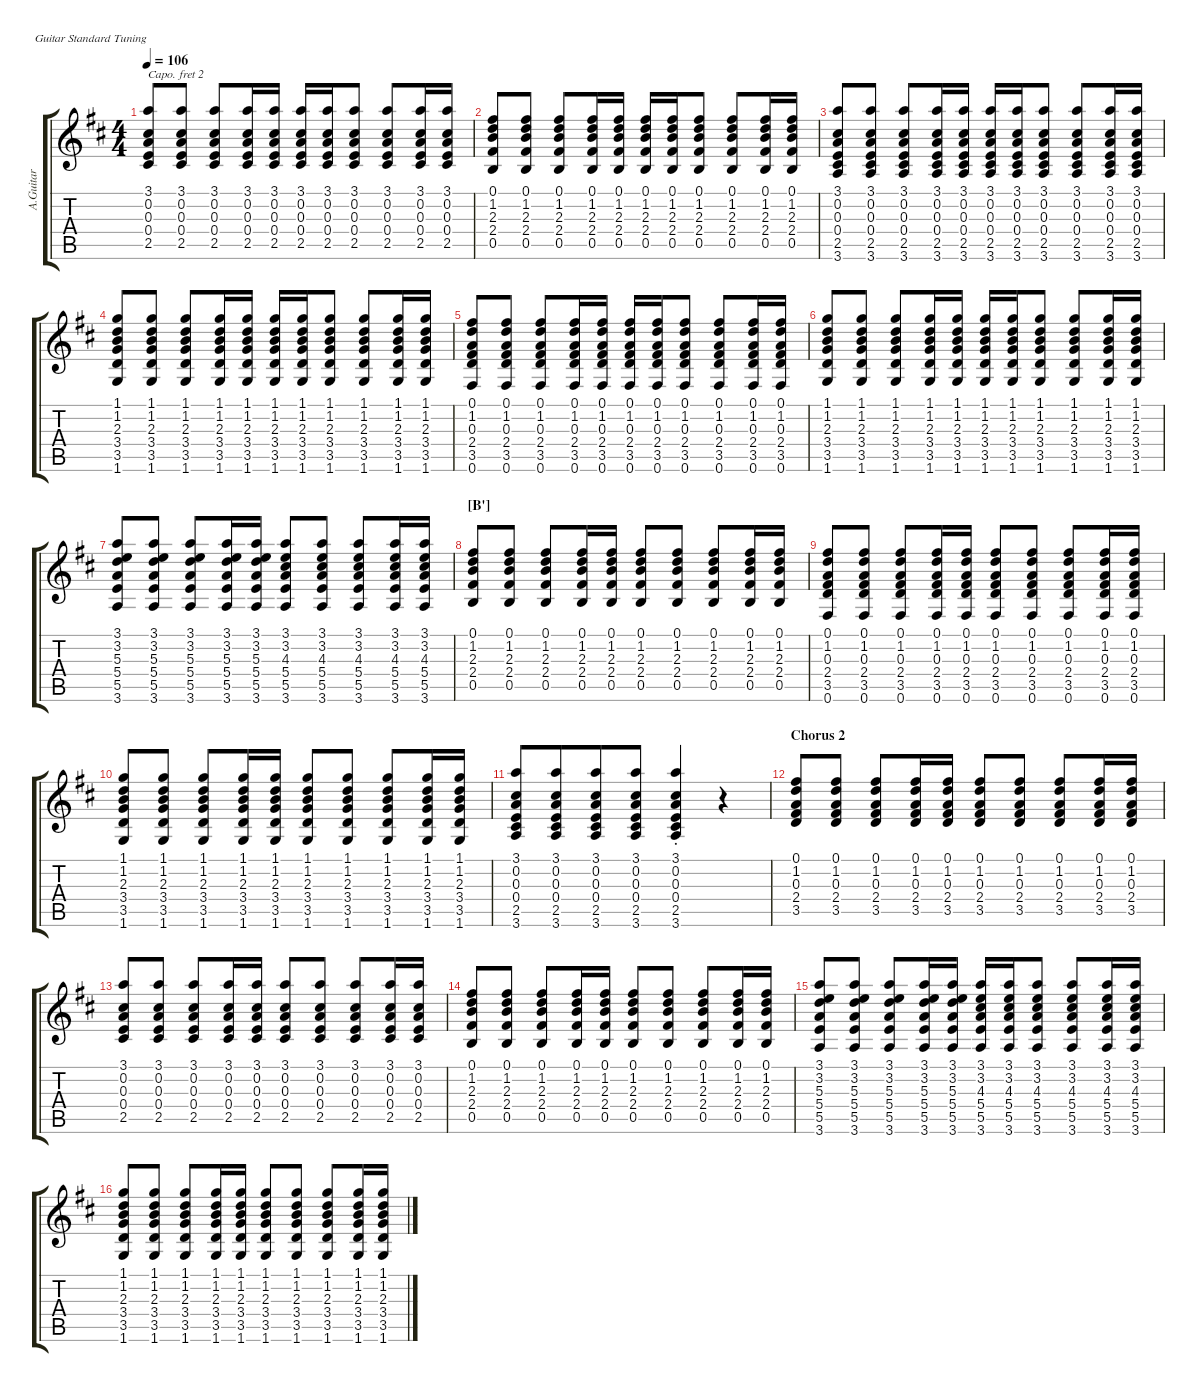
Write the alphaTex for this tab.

\defaultSystemsLayout 4
\hideDynamics
\track ("A.Guitar" "A.Guitar") {defaultSystemsLayout 4 instrument acousticguitarsteel}
\staff {score tabs}
\capo 2
\tuning (E4 B3 G3 D3 A2 E2)
\ts (4 4)
\tempo 106
\clef g2
\ks d
(2.5{acc #} 0.4{acc forcenatural} 0.3{acc forcenatural} 0.2{acc #} 3.1{acc forcenatural}).8{dy mf beam Up} (2.5{acc #} 0.4{acc forcenatural} 0.3{acc forcenatural} 0.2{acc #} 3.1{acc forcenatural}).8{beam Up} (2.5{acc #} 0.4{acc forcenatural} 0.3{acc forcenatural} 0.2{acc #} 3.1{acc forcenatural}).8{beam Up} (2.5{acc #} 0.4{acc forcenatural} 0.3{acc forcenatural} 0.2{acc #} 3.1{acc forcenatural}).16{beam Up} (2.5{acc #} 0.4{acc forcenatural} 0.3{acc forcenatural} 0.2{acc #} 3.1{acc forcenatural}).16{beam Up} (2.5{acc #} 0.4{acc forcenatural} 0.3{acc forcenatural} 0.2{acc #} 3.1{acc forcenatural}).16{beam Up} (2.5{acc #} 0.4{acc forcenatural} 0.3{acc forcenatural} 0.2{acc #} 3.1{acc forcenatural}).16{beam Up} (2.5{acc #} 0.4{acc forcenatural} 0.3{acc forcenatural} 0.2{acc #} 3.1{acc forcenatural}).8{beam Up} (2.5{acc #} 0.4{acc forcenatural} 0.3{acc forcenatural} 0.2{acc #} 3.1{acc forcenatural}).8{beam Up} (2.5{acc #} 0.4{acc forcenatural} 0.3{acc forcenatural} 0.2{acc #} 3.1{acc forcenatural}).16{beam Up} (2.5{acc #} 0.4{acc forcenatural} 0.3{acc forcenatural} 0.2{acc #} 3.1{acc forcenatural}).16{beam Up} |
(0.5{acc forcenatural} 2.4{acc #} 2.3{acc forcenatural} 1.2{acc forcenatural} 0.1{acc #}).8{beam Up} (0.5{acc forcenatural} 2.4{acc #} 2.3{acc forcenatural} 1.2{acc forcenatural} 0.1{acc #}).8{beam Up} (0.5{acc forcenatural} 2.4{acc #} 2.3{acc forcenatural} 1.2{acc forcenatural} 0.1{acc #}).8{beam Up} (0.5{acc forcenatural} 2.4{acc #} 2.3{acc forcenatural} 1.2{acc forcenatural} 0.1{acc #}).16{beam Up} (0.5{acc forcenatural} 2.4{acc #} 2.3{acc forcenatural} 1.2{acc forcenatural} 0.1{acc #}).16{beam Up} (0.5{acc forcenatural} 2.4{acc #} 2.3{acc forcenatural} 1.2{acc forcenatural} 0.1{acc #}).16{beam Up} (0.5{acc forcenatural} 2.4{acc #} 2.3{acc forcenatural} 1.2{acc forcenatural} 0.1{acc #}).16{beam Up} (0.5{acc forcenatural} 2.4{acc #} 2.3{acc forcenatural} 1.2{acc forcenatural} 0.1{acc #}).8{beam Up} (0.5{acc forcenatural} 2.4{acc #} 2.3{acc forcenatural} 1.2{acc forcenatural} 0.1{acc #}).8{beam Up} (0.5{acc forcenatural} 2.4{acc #} 2.3{acc forcenatural} 1.2{acc forcenatural} 0.1{acc #}).16{beam Up} (0.5{acc forcenatural} 2.4{acc #} 2.3{acc forcenatural} 1.2{acc forcenatural} 0.1{acc #}).16{beam Up} |
(3.6{acc forcenatural} 2.5{acc #} 0.4{acc forcenatural} 0.3{acc forcenatural} 0.2{acc #} 3.1{acc forcenatural}).8{beam Up} (3.6{acc forcenatural} 2.5{acc #} 0.4{acc forcenatural} 0.3{acc forcenatural} 0.2{acc #} 3.1{acc forcenatural}).8{beam Up} (3.6{acc forcenatural} 2.5{acc #} 0.4{acc forcenatural} 0.3{acc forcenatural} 0.2{acc #} 3.1{acc forcenatural}).8{beam Up} (3.6{acc forcenatural} 2.5{acc #} 0.4{acc forcenatural} 0.3{acc forcenatural} 0.2{acc #} 3.1{acc forcenatural}).16{beam Up} (3.6{acc forcenatural} 2.5{acc #} 0.4{acc forcenatural} 0.3{acc forcenatural} 0.2{acc #} 3.1{acc forcenatural}).16{beam Up} (3.6{acc forcenatural} 2.5{acc #} 0.4{acc forcenatural} 0.3{acc forcenatural} 0.2{acc #} 3.1{acc forcenatural}).16{beam Up} (3.6{acc forcenatural} 2.5{acc #} 0.4{acc forcenatural} 0.3{acc forcenatural} 0.2{acc #} 3.1{acc forcenatural}).16{beam Up} (3.6{acc forcenatural} 2.5{acc #} 0.4{acc forcenatural} 0.3{acc forcenatural} 0.2{acc #} 3.1{acc forcenatural}).8{beam Up} (3.6{acc forcenatural} 2.5{acc #} 0.4{acc forcenatural} 0.3{acc forcenatural} 0.2{acc #} 3.1{acc forcenatural}).8{beam Up} (3.6{acc forcenatural} 2.5{acc #} 0.4{acc forcenatural} 0.3{acc forcenatural} 0.2{acc #} 3.1{acc forcenatural}).16{beam Up} (3.6{acc forcenatural} 2.5{acc #} 0.4{acc forcenatural} 0.3{acc forcenatural} 0.2{acc #} 3.1{acc forcenatural}).16{beam Up} |
(1.1{acc forcenatural} 1.2{acc forcenatural} 2.3{acc forcenatural} 3.4{acc forcenatural} 3.5{acc forcenatural} 1.6{acc forcenatural}).8{beam Up} (1.1{acc forcenatural} 1.2{acc forcenatural} 2.3{acc forcenatural} 3.4{acc forcenatural} 3.5{acc forcenatural} 1.6{acc forcenatural}).8{beam Up} (1.1{acc forcenatural} 1.2{acc forcenatural} 2.3{acc forcenatural} 3.4{acc forcenatural} 3.5{acc forcenatural} 1.6{acc forcenatural}).8{beam Up} (1.1{acc forcenatural} 1.2{acc forcenatural} 2.3{acc forcenatural} 3.4{acc forcenatural} 3.5{acc forcenatural} 1.6{acc forcenatural}).16{beam Up} (1.1{acc forcenatural} 1.2{acc forcenatural} 2.3{acc forcenatural} 3.4{acc forcenatural} 3.5{acc forcenatural} 1.6{acc forcenatural}).16{beam Up} (1.1{acc forcenatural} 1.2{acc forcenatural} 2.3{acc forcenatural} 3.4{acc forcenatural} 3.5{acc forcenatural} 1.6{acc forcenatural}).16{beam Up} (1.1{acc forcenatural} 1.2{acc forcenatural} 2.3{acc forcenatural} 3.4{acc forcenatural} 3.5{acc forcenatural} 1.6{acc forcenatural}).16{beam Up} (1.1{acc forcenatural} 1.2{acc forcenatural} 2.3{acc forcenatural} 3.4{acc forcenatural} 3.5{acc forcenatural} 1.6{acc forcenatural}).8{beam Up} (1.1{acc forcenatural} 1.2{acc forcenatural} 2.3{acc forcenatural} 3.4{acc forcenatural} 3.5{acc forcenatural} 1.6{acc forcenatural}).8{beam Up} (1.1{acc forcenatural} 1.2{acc forcenatural} 2.3{acc forcenatural} 3.4{acc forcenatural} 3.5{acc forcenatural} 1.6{acc forcenatural}).16{beam Up} (1.1{acc forcenatural} 1.2{acc forcenatural} 2.3{acc forcenatural} 3.4{acc forcenatural} 3.5{acc forcenatural} 1.6{acc forcenatural}).16{beam Up} |
(0.1{acc #} 1.2{acc forcenatural} 0.3{acc forcenatural} 2.4{acc #} 3.5{acc forcenatural} 0.6{acc #}).8{beam Up} (0.1{acc #} 1.2{acc forcenatural} 0.3{acc forcenatural} 2.4{acc #} 3.5{acc forcenatural} 0.6{acc #}).8{beam Up} (0.1{acc #} 1.2{acc forcenatural} 0.3{acc forcenatural} 2.4{acc #} 3.5{acc forcenatural} 0.6{acc #}).8{beam Up} (0.1{acc #} 1.2{acc forcenatural} 0.3{acc forcenatural} 2.4{acc #} 3.5{acc forcenatural} 0.6{acc #}).16{beam Up} (0.1{acc #} 1.2{acc forcenatural} 0.3{acc forcenatural} 2.4{acc #} 3.5{acc forcenatural} 0.6{acc #}).16{beam Up} (0.1{acc #} 1.2{acc forcenatural} 0.3{acc forcenatural} 2.4{acc #} 3.5{acc forcenatural} 0.6{acc #}).16{beam Up} (0.1{acc #} 1.2{acc forcenatural} 0.3{acc forcenatural} 2.4{acc #} 3.5{acc forcenatural} 0.6{acc #}).16{beam Up} (0.1{acc #} 1.2{acc forcenatural} 0.3{acc forcenatural} 2.4{acc #} 3.5{acc forcenatural} 0.6{acc #}).8{beam Up} (0.1{acc #} 1.2{acc forcenatural} 0.3{acc forcenatural} 2.4{acc #} 3.5{acc forcenatural} 0.6{acc #}).8{beam Up} (0.1{acc #} 1.2{acc forcenatural} 0.3{acc forcenatural} 2.4{acc #} 3.5{acc forcenatural} 0.6{acc #}).16{beam Up} (0.1{acc #} 1.2{acc forcenatural} 0.3{acc forcenatural} 2.4{acc #} 3.5{acc forcenatural} 0.6{acc #}).16{beam Up} |
(1.1{acc forcenatural} 1.2{acc forcenatural} 2.3{acc forcenatural} 3.4{acc forcenatural} 3.5{acc forcenatural} 1.6{acc forcenatural}).8{beam Up} (1.1{acc forcenatural} 1.2{acc forcenatural} 2.3{acc forcenatural} 3.4{acc forcenatural} 3.5{acc forcenatural} 1.6{acc forcenatural}).8{beam Up} (1.1{acc forcenatural} 1.2{acc forcenatural} 2.3{acc forcenatural} 3.4{acc forcenatural} 3.5{acc forcenatural} 1.6{acc forcenatural}).8{beam Up} (1.1{acc forcenatural} 1.2{acc forcenatural} 2.3{acc forcenatural} 3.4{acc forcenatural} 3.5{acc forcenatural} 1.6{acc forcenatural}).16{beam Up} (1.1{acc forcenatural} 1.2{acc forcenatural} 2.3{acc forcenatural} 3.4{acc forcenatural} 3.5{acc forcenatural} 1.6{acc forcenatural}).16{beam Up} (1.1{acc forcenatural} 1.2{acc forcenatural} 2.3{acc forcenatural} 3.4{acc forcenatural} 3.5{acc forcenatural} 1.6{acc forcenatural}).16{beam Up} (1.1{acc forcenatural} 1.2{acc forcenatural} 2.3{acc forcenatural} 3.4{acc forcenatural} 3.5{acc forcenatural} 1.6{acc forcenatural}).16{beam Up} (1.1{acc forcenatural} 1.2{acc forcenatural} 2.3{acc forcenatural} 3.4{acc forcenatural} 3.5{acc forcenatural} 1.6{acc forcenatural}).8{beam Up} (1.1{acc forcenatural} 1.2{acc forcenatural} 2.3{acc forcenatural} 3.4{acc forcenatural} 3.5{acc forcenatural} 1.6{acc forcenatural}).8{beam Up} (1.1{acc forcenatural} 1.2{acc forcenatural} 2.3{acc forcenatural} 3.4{acc forcenatural} 3.5{acc forcenatural} 1.6{acc forcenatural}).16{beam Up} (1.1{acc forcenatural} 1.2{acc forcenatural} 2.3{acc forcenatural} 3.4{acc forcenatural} 3.5{acc forcenatural} 1.6{acc forcenatural}).16{beam Up} |
(3.6{acc forcenatural} 5.5{acc forcenatural} 5.4{acc forcenatural} 5.3{acc forcenatural} 3.2{acc forcenatural} 3.1{acc forcenatural}).8{beam Up} (3.6{acc forcenatural} 5.5{acc forcenatural} 5.4{acc forcenatural} 5.3{acc forcenatural} 3.2{acc forcenatural} 3.1{acc forcenatural}).8{beam Up} (3.6{acc forcenatural} 5.5{acc forcenatural} 5.4{acc forcenatural} 5.3{acc forcenatural} 3.2{acc forcenatural} 3.1{acc forcenatural}).8{beam Up} (3.6{acc forcenatural} 5.5{acc forcenatural} 5.4{acc forcenatural} 5.3{acc forcenatural} 3.2{acc forcenatural} 3.1{acc forcenatural}).16{beam Up} (3.6{acc forcenatural} 5.5{acc forcenatural} 5.4{acc forcenatural} 5.3{acc forcenatural} 3.2{acc forcenatural} 3.1{acc forcenatural}).16{beam Up} (3.6{acc forcenatural} 5.5{acc forcenatural} 5.4{acc forcenatural} 4.3{acc #} 3.2{acc forcenatural} 3.1{acc forcenatural}).8{beam Up} (3.6{acc forcenatural} 5.5{acc forcenatural} 5.4{acc forcenatural} 4.3{acc #} 3.2{acc forcenatural} 3.1{acc forcenatural}).8{beam Up} (3.6{acc forcenatural} 5.5{acc forcenatural} 5.4{acc forcenatural} 4.3{acc #} 3.2{acc forcenatural} 3.1{acc forcenatural}).8{beam Up} (3.6{acc forcenatural} 5.5{acc forcenatural} 5.4{acc forcenatural} 4.3{acc #} 3.2{acc forcenatural} 3.1{acc forcenatural}).16{beam Up} (3.6{acc forcenatural} 5.5{acc forcenatural} 5.4{acc forcenatural} 4.3{acc #} 3.2{acc forcenatural} 3.1{acc forcenatural}).16{beam Up} |
\section ("B'" "")
(0.5{acc forcenatural} 2.4{acc #} 2.3{acc forcenatural} 1.2{acc forcenatural} 0.1{acc #}).8{beam Up} (0.5{acc forcenatural} 2.4{acc #} 2.3{acc forcenatural} 1.2{acc forcenatural} 0.1{acc #}).8{beam Up} (0.5{acc forcenatural} 2.4{acc #} 2.3{acc forcenatural} 1.2{acc forcenatural} 0.1{acc #}).8{beam Up} (0.5{acc forcenatural} 2.4{acc #} 2.3{acc forcenatural} 1.2{acc forcenatural} 0.1{acc #}).16{beam Up} (0.5{acc forcenatural} 2.4{acc #} 2.3{acc forcenatural} 1.2{acc forcenatural} 0.1{acc #}).16{beam Up} (0.5{acc forcenatural} 2.4{acc #} 2.3{acc forcenatural} 1.2{acc forcenatural} 0.1{acc #}).8{beam Up} (0.5{acc forcenatural} 2.4{acc #} 2.3{acc forcenatural} 1.2{acc forcenatural} 0.1{acc #}).8{beam Up} (0.5{acc forcenatural} 2.4{acc #} 2.3{acc forcenatural} 1.2{acc forcenatural} 0.1{acc #}).8{beam Up} (0.5{acc forcenatural} 2.4{acc #} 2.3{acc forcenatural} 1.2{acc forcenatural} 0.1{acc #}).16{beam Up} (0.5{acc forcenatural} 2.4{acc #} 2.3{acc forcenatural} 1.2{acc forcenatural} 0.1{acc #}).16{beam Up} |
(0.1{acc #} 1.2{acc forcenatural} 0.3{acc forcenatural} 2.4{acc #} 3.5{acc forcenatural} 0.6{acc #}).8{beam Up} (0.1{acc #} 1.2{acc forcenatural} 0.3{acc forcenatural} 2.4{acc #} 3.5{acc forcenatural} 0.6{acc #}).8{beam Up} (0.1{acc #} 1.2{acc forcenatural} 0.3{acc forcenatural} 2.4{acc #} 3.5{acc forcenatural} 0.6{acc #}).8{beam Up} (0.1{acc #} 1.2{acc forcenatural} 0.3{acc forcenatural} 2.4{acc #} 3.5{acc forcenatural} 0.6{acc #}).16{beam Up} (0.1{acc #} 1.2{acc forcenatural} 0.3{acc forcenatural} 2.4{acc #} 3.5{acc forcenatural} 0.6{acc #}).16{beam Up} (0.1{acc #} 1.2{acc forcenatural} 0.3{acc forcenatural} 2.4{acc #} 3.5{acc forcenatural} 0.6{acc #}).8{beam Up} (0.1{acc #} 1.2{acc forcenatural} 0.3{acc forcenatural} 2.4{acc #} 3.5{acc forcenatural} 0.6{acc #}).8{beam Up} (0.1{acc #} 1.2{acc forcenatural} 0.3{acc forcenatural} 2.4{acc #} 3.5{acc forcenatural} 0.6{acc #}).8{beam Up} (0.1{acc #} 1.2{acc forcenatural} 0.3{acc forcenatural} 2.4{acc #} 3.5{acc forcenatural} 0.6{acc #}).16{beam Up} (0.1{acc #} 1.2{acc forcenatural} 0.3{acc forcenatural} 2.4{acc #} 3.5{acc forcenatural} 0.6{acc #}).16{beam Up} |
(1.1{acc forcenatural} 1.2{acc forcenatural} 2.3{acc forcenatural} 3.4{acc forcenatural} 3.5{acc forcenatural} 1.6{acc forcenatural}).8{beam Up} (1.1{acc forcenatural} 1.2{acc forcenatural} 2.3{acc forcenatural} 3.4{acc forcenatural} 3.5{acc forcenatural} 1.6{acc forcenatural}).8{beam Up} (1.1{acc forcenatural} 1.2{acc forcenatural} 2.3{acc forcenatural} 3.4{acc forcenatural} 3.5{acc forcenatural} 1.6{acc forcenatural}).8{beam Up} (1.1{acc forcenatural} 1.2{acc forcenatural} 2.3{acc forcenatural} 3.4{acc forcenatural} 3.5{acc forcenatural} 1.6{acc forcenatural}).16{beam Up} (1.1{acc forcenatural} 1.2{acc forcenatural} 2.3{acc forcenatural} 3.4{acc forcenatural} 3.5{acc forcenatural} 1.6{acc forcenatural}).16{beam Up} (1.1{acc forcenatural} 1.2{acc forcenatural} 2.3{acc forcenatural} 3.4{acc forcenatural} 3.5{acc forcenatural} 1.6{acc forcenatural}).8{beam Up} (1.1{acc forcenatural} 1.2{acc forcenatural} 2.3{acc forcenatural} 3.4{acc forcenatural} 3.5{acc forcenatural} 1.6{acc forcenatural}).8{beam Up} (1.1{acc forcenatural} 1.2{acc forcenatural} 2.3{acc forcenatural} 3.4{acc forcenatural} 3.5{acc forcenatural} 1.6{acc forcenatural}).8{beam Up} (1.1{acc forcenatural} 1.2{acc forcenatural} 2.3{acc forcenatural} 3.4{acc forcenatural} 3.5{acc forcenatural} 1.6{acc forcenatural}).16{beam Up} (1.1{acc forcenatural} 1.2{acc forcenatural} 2.3{acc forcenatural} 3.4{acc forcenatural} 3.5{acc forcenatural} 1.6{acc forcenatural}).16{beam Up} |
(3.6{acc forcenatural} 2.5{acc #} 0.4{acc forcenatural} 0.3{acc forcenatural} 0.2{acc #} 3.1{acc forcenatural}).8{beam Up} (3.6{acc forcenatural} 2.5{acc #} 0.4{acc forcenatural} 0.3{acc forcenatural} 0.2{acc #} 3.1{acc forcenatural}).8{beam Up beam merge} (3.6{acc forcenatural} 2.5{acc #} 0.4{acc forcenatural} 0.3{acc forcenatural} 0.2{acc #} 3.1{acc forcenatural}).8{beam Up} (3.6{acc forcenatural} 2.5{acc #} 0.4{acc forcenatural} 0.3{acc forcenatural} 0.2{acc #} 3.1{acc forcenatural}).8{beam Up} (3.6{st acc forcenatural} 2.5{st acc #} 0.4{st acc forcenatural} 0.3{st acc forcenatural} 0.2{st acc #} 3.1{st acc forcenatural}).4{beam Up} r.4{beam Down} |
\section ("" "Chorus 2")
(3.5{acc forcenatural} 2.4{acc #} 0.3{acc forcenatural} 1.2{acc forcenatural} 0.1{acc #}).8{beam Up} (3.5{acc forcenatural} 2.4{acc #} 0.3{acc forcenatural} 1.2{acc forcenatural} 0.1{acc #}).8{beam Up} (3.5{acc forcenatural} 2.4{acc #} 0.3{acc forcenatural} 1.2{acc forcenatural} 0.1{acc #}).8{beam Up} (3.5{acc forcenatural} 2.4{acc #} 0.3{acc forcenatural} 1.2{acc forcenatural} 0.1{acc #}).16{beam Up} (3.5{acc forcenatural} 2.4{acc #} 0.3{acc forcenatural} 1.2{acc forcenatural} 0.1{acc #}).16{beam Up} (3.5{acc forcenatural} 2.4{acc #} 0.3{acc forcenatural} 1.2{acc forcenatural} 0.1{acc #}).8{beam Up} (3.5{acc forcenatural} 2.4{acc #} 0.3{acc forcenatural} 1.2{acc forcenatural} 0.1{acc #}).8{beam Up} (3.5{acc forcenatural} 2.4{acc #} 0.3{acc forcenatural} 1.2{acc forcenatural} 0.1{acc #}).8{beam Up} (3.5{acc forcenatural} 2.4{acc #} 0.3{acc forcenatural} 1.2{acc forcenatural} 0.1{acc #}).16{beam Up} (3.5{acc forcenatural} 2.4{acc #} 0.3{acc forcenatural} 1.2{acc forcenatural} 0.1{acc #}).16{beam Up} |
(2.5{acc #} 0.4{acc forcenatural} 0.3{acc forcenatural} 0.2{acc #} 3.1{acc forcenatural}).8{beam Up} (2.5{acc #} 0.4{acc forcenatural} 0.3{acc forcenatural} 0.2{acc #} 3.1{acc forcenatural}).8{beam Up} (2.5{acc #} 0.4{acc forcenatural} 0.3{acc forcenatural} 0.2{acc #} 3.1{acc forcenatural}).8{beam Up} (2.5{acc #} 0.4{acc forcenatural} 0.3{acc forcenatural} 0.2{acc #} 3.1{acc forcenatural}).16{beam Up} (2.5{acc #} 0.4{acc forcenatural} 0.3{acc forcenatural} 0.2{acc #} 3.1{acc forcenatural}).16{beam Up} (2.5{acc #} 0.4{acc forcenatural} 0.3{acc forcenatural} 0.2{acc #} 3.1{acc forcenatural}).8{beam Up} (2.5{acc #} 0.4{acc forcenatural} 0.3{acc forcenatural} 0.2{acc #} 3.1{acc forcenatural}).8{beam Up} (2.5{acc #} 0.4{acc forcenatural} 0.3{acc forcenatural} 0.2{acc #} 3.1{acc forcenatural}).8{beam Up} (2.5{acc #} 0.4{acc forcenatural} 0.3{acc forcenatural} 0.2{acc #} 3.1{acc forcenatural}).16{beam Up} (2.5{acc #} 0.4{acc forcenatural} 0.3{acc forcenatural} 0.2{acc #} 3.1{acc forcenatural}).16{beam Up} |
(0.5{acc forcenatural} 2.4{acc #} 2.3{acc forcenatural} 1.2{acc forcenatural} 0.1{acc #}).8{beam Up} (0.5{acc forcenatural} 2.4{acc #} 2.3{acc forcenatural} 1.2{acc forcenatural} 0.1{acc #}).8{beam Up} (0.5{acc forcenatural} 2.4{acc #} 2.3{acc forcenatural} 1.2{acc forcenatural} 0.1{acc #}).8{beam Up} (0.5{acc forcenatural} 2.4{acc #} 2.3{acc forcenatural} 1.2{acc forcenatural} 0.1{acc #}).16{beam Up} (0.5{acc forcenatural} 2.4{acc #} 2.3{acc forcenatural} 1.2{acc forcenatural} 0.1{acc #}).16{beam Up} (0.5{acc forcenatural} 2.4{acc #} 2.3{acc forcenatural} 1.2{acc forcenatural} 0.1{acc #}).8{beam Up} (0.5{acc forcenatural} 2.4{acc #} 2.3{acc forcenatural} 1.2{acc forcenatural} 0.1{acc #}).8{beam Up} (0.5{acc forcenatural} 2.4{acc #} 2.3{acc forcenatural} 1.2{acc forcenatural} 0.1{acc #}).8{beam Up} (0.5{acc forcenatural} 2.4{acc #} 2.3{acc forcenatural} 1.2{acc forcenatural} 0.1{acc #}).16{beam Up} (0.5{acc forcenatural} 2.4{acc #} 2.3{acc forcenatural} 1.2{acc forcenatural} 0.1{acc #}).16{beam Up} |
(3.6{acc forcenatural} 5.5{acc forcenatural} 5.4{acc forcenatural} 5.3{acc forcenatural} 3.2{acc forcenatural} 3.1{acc forcenatural}).8{beam Up} (3.6{acc forcenatural} 5.5{acc forcenatural} 5.4{acc forcenatural} 5.3{acc forcenatural} 3.2{acc forcenatural} 3.1{acc forcenatural}).8{beam Up} (3.6{acc forcenatural} 5.5{acc forcenatural} 5.4{acc forcenatural} 5.3{acc forcenatural} 3.2{acc forcenatural} 3.1{acc forcenatural}).8{beam Up} (3.6{acc forcenatural} 5.5{acc forcenatural} 5.4{acc forcenatural} 5.3{acc forcenatural} 3.2{acc forcenatural} 3.1{acc forcenatural}).16{beam Up} (3.6{acc forcenatural} 5.5{acc forcenatural} 5.4{acc forcenatural} 5.3{acc forcenatural} 3.2{acc forcenatural} 3.1{acc forcenatural}).16{beam Up} (3.6{acc forcenatural} 5.5{acc forcenatural} 5.4{acc forcenatural} 4.3{acc #} 3.2{acc forcenatural} 3.1{acc forcenatural}).16{beam Up} (3.6{acc forcenatural} 5.5{acc forcenatural} 5.4{acc forcenatural} 4.3{acc #} 3.2{acc forcenatural} 3.1{acc forcenatural}).16{beam Up} (3.6{acc forcenatural} 5.5{acc forcenatural} 5.4{acc forcenatural} 4.3{acc #} 3.2{acc forcenatural} 3.1{acc forcenatural}).8{beam Up} (3.6{acc forcenatural} 5.5{acc forcenatural} 5.4{acc forcenatural} 4.3{acc #} 3.2{acc forcenatural} 3.1{acc forcenatural}).8{beam Up} (3.6{acc forcenatural} 5.5{acc forcenatural} 5.4{acc forcenatural} 4.3{acc #} 3.2{acc forcenatural} 3.1{acc forcenatural}).16{beam Up} (3.6{acc forcenatural} 5.5{acc forcenatural} 5.4{acc forcenatural} 4.3{acc #} 3.2{acc forcenatural} 3.1{acc forcenatural}).16{beam Up} |
(1.1{acc forcenatural} 1.2{acc forcenatural} 2.3{acc forcenatural} 3.4{acc forcenatural} 3.5{acc forcenatural} 1.6{acc forcenatural}).8{beam Up} (1.1{acc forcenatural} 1.2{acc forcenatural} 2.3{acc forcenatural} 3.4{acc forcenatural} 3.5{acc forcenatural} 1.6{acc forcenatural}).8{beam Up} (1.1{acc forcenatural} 1.2{acc forcenatural} 2.3{acc forcenatural} 3.4{acc forcenatural} 3.5{acc forcenatural} 1.6{acc forcenatural}).8{beam Up} (1.1{acc forcenatural} 1.2{acc forcenatural} 2.3{acc forcenatural} 3.4{acc forcenatural} 3.5{acc forcenatural} 1.6{acc forcenatural}).16{beam Up} (1.1{acc forcenatural} 1.2{acc forcenatural} 2.3{acc forcenatural} 3.4{acc forcenatural} 3.5{acc forcenatural} 1.6{acc forcenatural}).16{beam Up} (1.1{acc forcenatural} 1.2{acc forcenatural} 2.3{acc forcenatural} 3.4{acc forcenatural} 3.5{acc forcenatural} 1.6{acc forcenatural}).8{beam Up} (1.1{acc forcenatural} 1.2{acc forcenatural} 2.3{acc forcenatural} 3.4{acc forcenatural} 3.5{acc forcenatural} 1.6{acc forcenatural}).8{beam Up} (1.1{acc forcenatural} 1.2{acc forcenatural} 2.3{acc forcenatural} 3.4{acc forcenatural} 3.5{acc forcenatural} 1.6{acc forcenatural}).8{beam Up} (1.1{acc forcenatural} 1.2{acc forcenatural} 2.3{acc forcenatural} 3.4{acc forcenatural} 3.5{acc forcenatural} 1.6{acc forcenatural}).16{beam Up} (1.1{acc forcenatural} 1.2{acc forcenatural} 2.3{acc forcenatural} 3.4{acc forcenatural} 3.5{acc forcenatural} 1.6{acc forcenatural}).16{beam Up}
